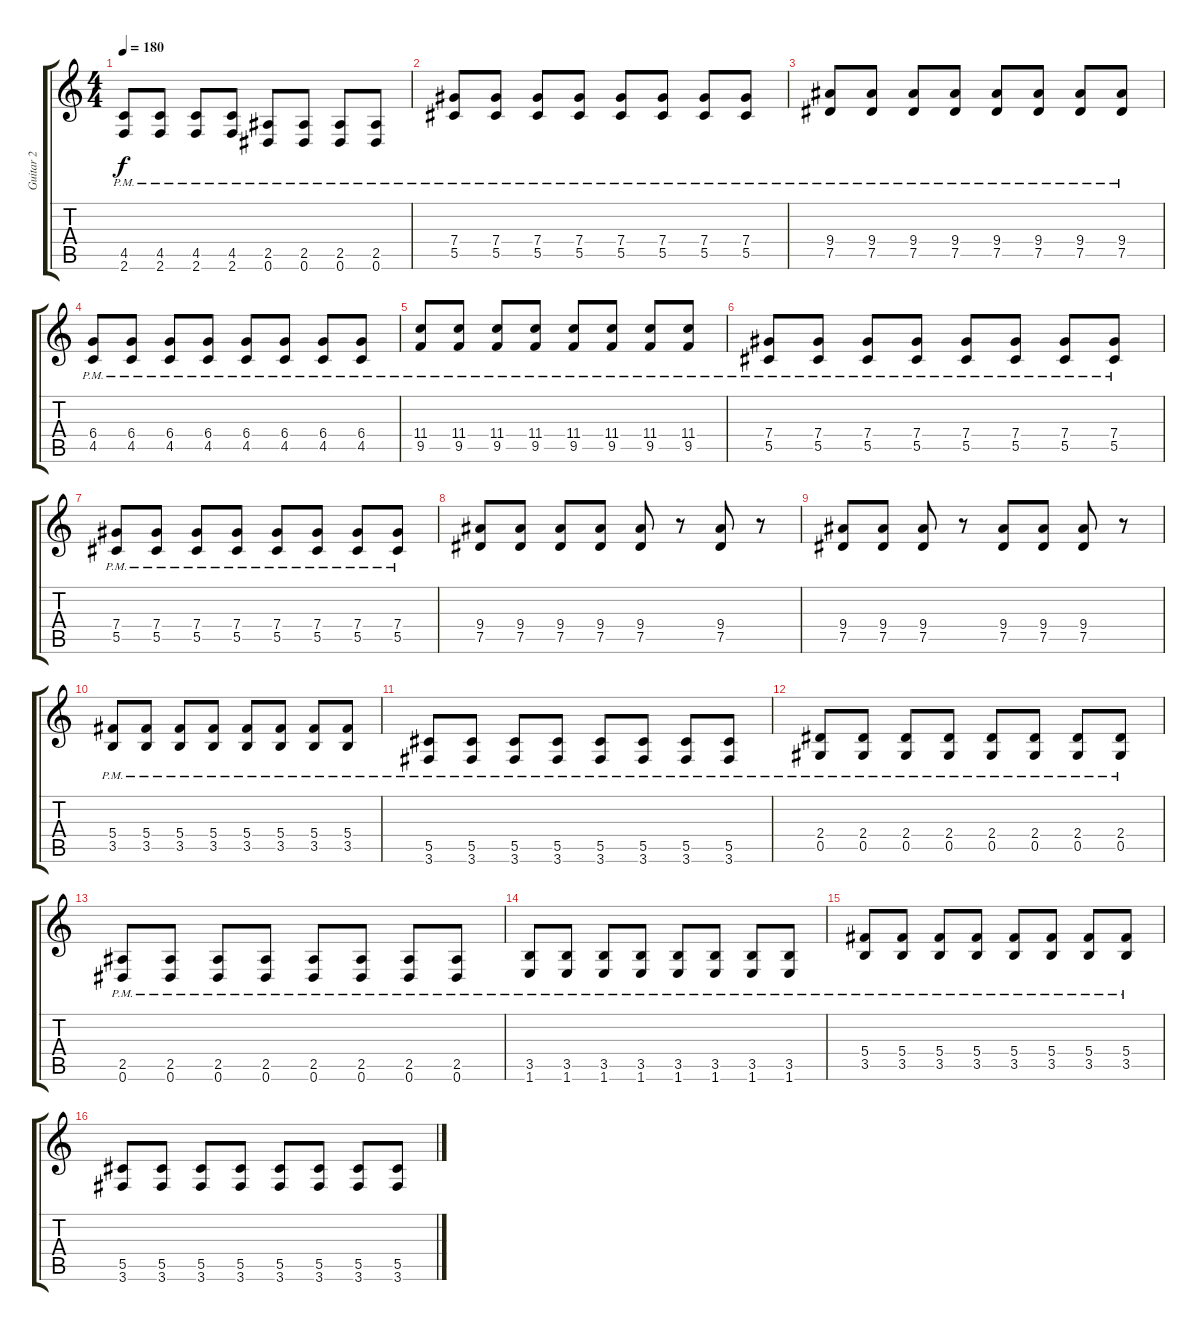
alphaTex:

\track ("Guitar 2" "Guitar 2") {instrument overdrivenguitar}
\staff {score tabs}
\tuning (Eb4 Bb3 Gb3 Db3 Ab2 Eb2) {hide}
\ts (4 4)
\tempo 180
\clef g2
\ks c
(4.5{pm} 2.6{pm}).8{dy f} (4.5{pm} 2.6{pm}).8 (4.5{pm} 2.6{pm}).8 (4.5{pm} 2.6{pm}).8 (2.5{pm} 0.6{pm}).8 (2.5{pm} 0.6{pm}).8 (2.5{pm} 0.6{pm}).8 (2.5{pm} 0.6{pm}).8 |
(7.4{pm} 5.5{pm}).8 (7.4{pm} 5.5{pm}).8 (7.4{pm} 5.5{pm}).8 (7.4{pm} 5.5{pm}).8 (7.4{pm} 5.5{pm}).8 (7.4{pm} 5.5{pm}).8 (7.4{pm} 5.5{pm}).8 (7.4{pm} 5.5{pm}).8 |
(9.4{pm} 7.5{pm}).8 (9.4{pm} 7.5{pm}).8 (9.4{pm} 7.5{pm}).8 (9.4{pm} 7.5{pm}).8 (9.4{pm} 7.5{pm}).8 (9.4{pm} 7.5{pm}).8 (9.4{pm} 7.5{pm}).8 (9.4{pm} 7.5{pm}).8 |
(6.4{pm} 4.5{pm}).8 (6.4{pm} 4.5{pm}).8 (6.4{pm} 4.5{pm}).8 (6.4{pm} 4.5{pm}).8 (6.4{pm} 4.5{pm}).8 (6.4{pm} 4.5{pm}).8 (6.4{pm} 4.5{pm}).8 (6.4{pm} 4.5{pm}).8 |
(11.4{pm} 9.5{pm}).8 (11.4{pm} 9.5{pm}).8 (11.4{pm} 9.5{pm}).8 (11.4{pm} 9.5{pm}).8 (11.4{pm} 9.5{pm}).8 (11.4{pm} 9.5{pm}).8 (11.4{pm} 9.5{pm}).8 (11.4{pm} 9.5{pm}).8 |
(7.4{pm} 5.5{pm}).8 (7.4{pm} 5.5{pm}).8 (7.4{pm} 5.5{pm}).8 (7.4{pm} 5.5{pm}).8 (7.4{pm} 5.5{pm}).8 (7.4{pm} 5.5{pm}).8 (7.4{pm} 5.5{pm}).8 (7.4{pm} 5.5{pm}).8 |
(7.4{pm} 5.5{pm}).8 (7.4{pm} 5.5{pm}).8 (7.4{pm} 5.5{pm}).8 (7.4{pm} 5.5{pm}).8 (7.4{pm} 5.5{pm}).8 (7.4{pm} 5.5{pm}).8 (7.4{pm} 5.5{pm}).8 (7.4{pm} 5.5{pm}).8 |
(9.4 7.5).8 (9.4 7.5).8 (9.4 7.5).8 (9.4 7.5).8 (9.4 7.5).8 r.8 (9.4 7.5).8 r.8 |
(9.4 7.5).8 (9.4 7.5).8 (9.4 7.5).8 r.8 (9.4 7.5).8 (9.4 7.5).8 (9.4 7.5).8 r.8 |
(5.4{pm} 3.5{pm}).8 (5.4{pm} 3.5{pm}).8 (5.4{pm} 3.5{pm}).8 (5.4{pm} 3.5{pm}).8 (5.4{pm} 3.5{pm}).8 (5.4{pm} 3.5{pm}).8 (5.4{pm} 3.5{pm}).8 (5.4{pm} 3.5{pm}).8 |
(5.5{pm} 3.6{pm}).8 (5.5{pm} 3.6{pm}).8 (5.5{pm} 3.6{pm}).8 (5.5{pm} 3.6{pm}).8 (5.5{pm} 3.6{pm}).8 (5.5{pm} 3.6{pm}).8 (5.5{pm} 3.6{pm}).8 (5.5{pm} 3.6{pm}).8 |
(2.4{pm} 0.5{pm}).8 (2.4{pm} 0.5{pm}).8 (2.4{pm} 0.5{pm}).8 (2.4{pm} 0.5{pm}).8 (2.4{pm} 0.5{pm}).8 (2.4{pm} 0.5{pm}).8 (2.4{pm} 0.5{pm}).8 (2.4{pm} 0.5{pm}).8 |
(2.5{pm} 0.6{pm}).8 (2.5{pm} 0.6{pm}).8 (2.5{pm} 0.6{pm}).8 (2.5{pm} 0.6{pm}).8 (2.5{pm} 0.6{pm}).8 (2.5{pm} 0.6{pm}).8 (2.5{pm} 0.6{pm}).8 (2.5{pm} 0.6{pm}).8 |
(3.5{pm} 1.6{pm}).8 (3.5{pm} 1.6{pm}).8 (3.5{pm} 1.6{pm}).8 (3.5{pm} 1.6{pm}).8 (3.5{pm} 1.6{pm}).8 (3.5{pm} 1.6{pm}).8 (3.5{pm} 1.6{pm}).8 (3.5{pm} 1.6{pm}).8 |
(5.4{pm} 3.5{pm}).8 (5.4{pm} 3.5{pm}).8 (5.4{pm} 3.5{pm}).8 (5.4{pm} 3.5{pm}).8 (5.4{pm} 3.5{pm}).8 (5.4{pm} 3.5{pm}).8 (5.4{pm} 3.5{pm}).8 (5.4{pm} 3.5{pm}).8 |
(5.5 3.6).8 (5.5 3.6).8 (5.5 3.6).8 (5.5 3.6).8 (5.5 3.6).8 (5.5 3.6).8 (5.5 3.6).8 (5.5 3.6).8
